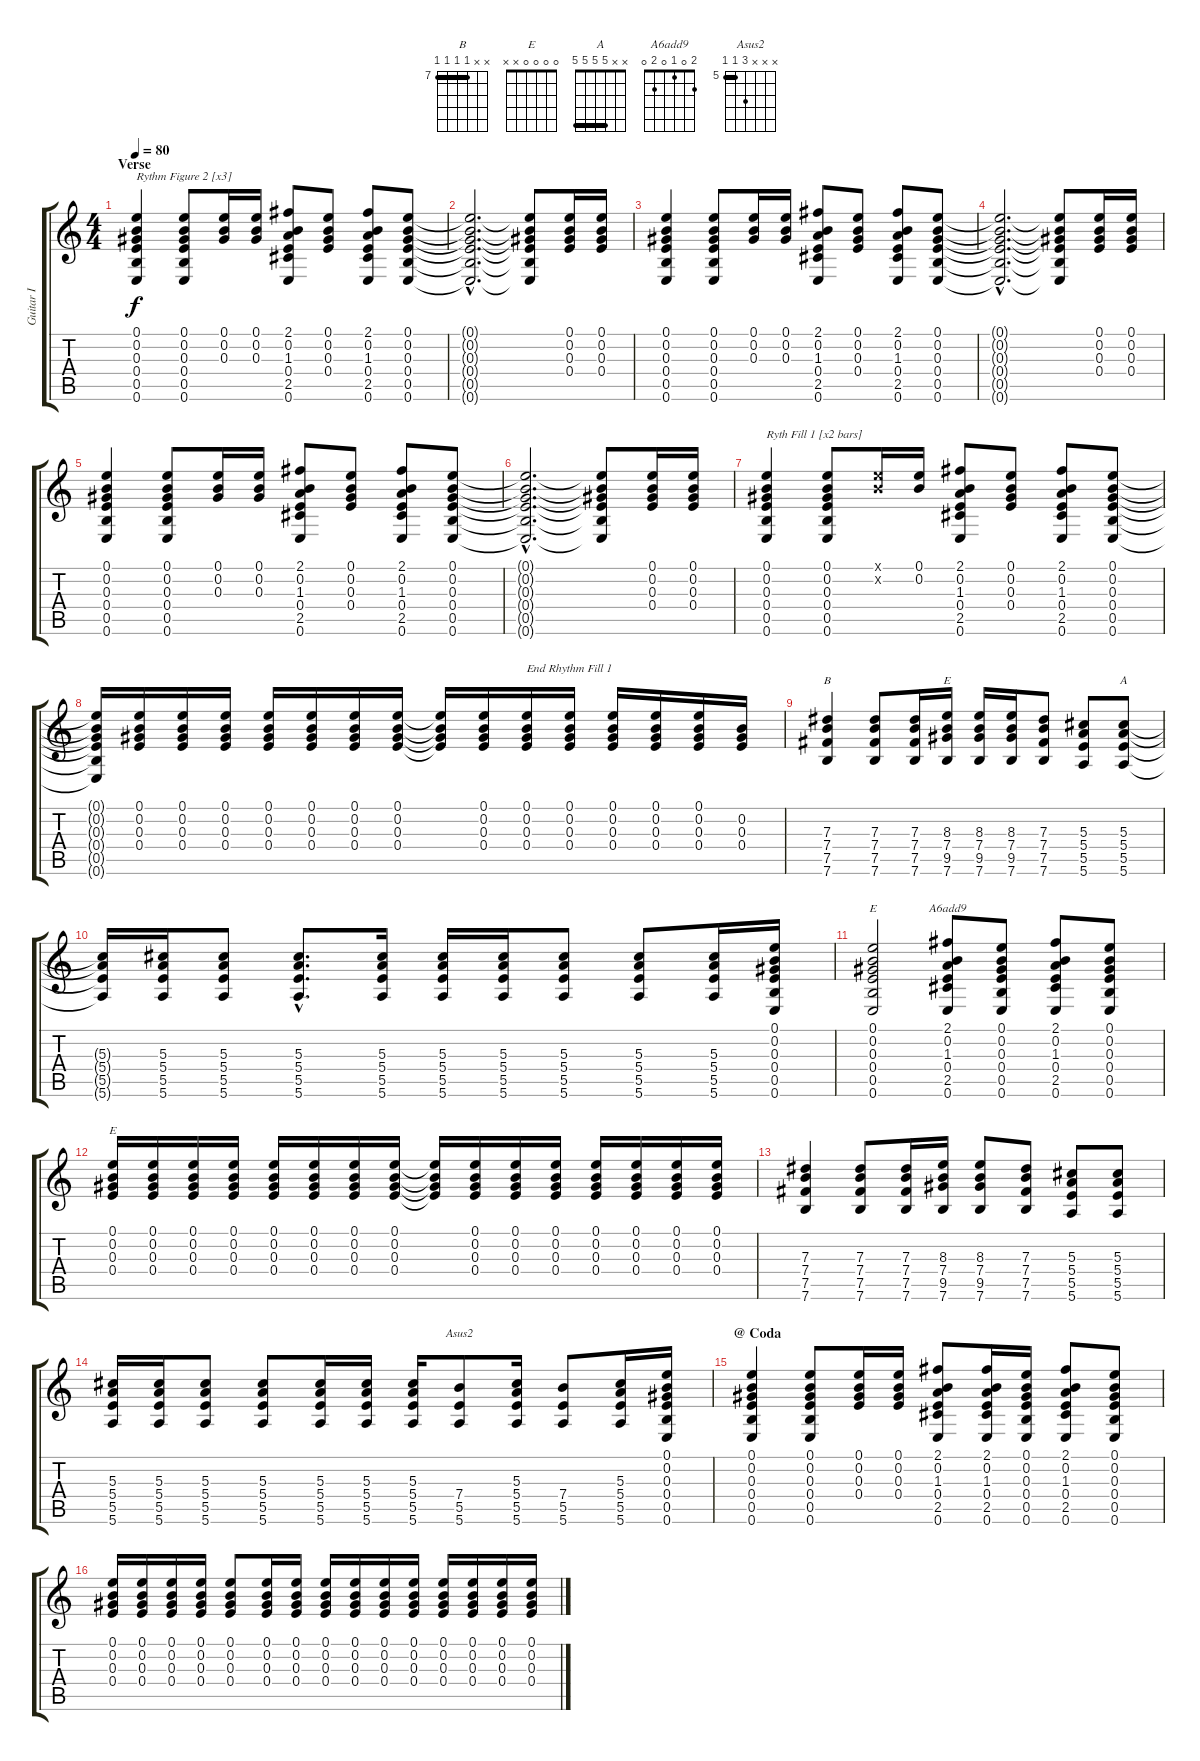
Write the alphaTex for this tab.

\track ("Guitar I" "Guitar I") {instrument acousticguitarnylon}
\staff {score tabs}
\tuning (E4 B3 Ab3 E3 B2 E2) {hide}
\chord ("B" x x 7 7 7 7) {firstfret 7 barre 7}
\chord ("E" x x 8 7 9 7) {firstfret 7 barre 7}
\chord ("A" x x 5 5 5 5) {barre 5}
\chord ("E" 0 0 0 0 0 0)
\chord ("A6add9" 2 0 1 0 2 0)
\chord ("E" 0 0 0 0 x x)
\chord ("Asus2" x x x 7 5 5) {firstfret 5 barre 5}
\ts (4 4)
\section ("" "Verse")
\tempo 80
\clef g2
\ks c
(0.1 0.2 0.3 0.4 0.5 0.6).4{txt "Rythm Figure 2 [x3]" dy f} (0.1 0.2 0.3 0.4 0.5 0.6).8 (0.1 0.2 0.3).16 (0.1 0.2 0.3).16 (2.1 0.2 1.3 0.4 2.5 0.6).8 (0.1 0.2 0.3 0.4).8 (2.1 0.2 1.3 0.4 2.5 0.6).8 (0.1 0.2 0.3 0.4 0.5 0.6).8 |
(0.1{hac t} 0.2{hac t} 0.3{hac t} 0.4{hac t} 0.5{hac t} 0.6{hac t}).2{d} (0.1{t} 0.2{t} 0.3{t} 0.4{t} 0.5{t} 0.6{t}).8 (0.1 0.2 0.3 0.4).16 (0.1 0.2 0.3 0.4).16 |
(0.1 0.2 0.3 0.4 0.5 0.6).4 (0.1 0.2 0.3 0.4 0.5 0.6).8 (0.1 0.2 0.3).16 (0.1 0.2 0.3).16 (2.1 0.2 1.3 0.4 2.5 0.6).8 (0.1 0.2 0.3 0.4).8 (2.1 0.2 1.3 0.4 2.5 0.6).8 (0.1 0.2 0.3 0.4 0.5 0.6).8 |
(0.1{hac t} 0.2{hac t} 0.3{hac t} 0.4{hac t} 0.5{hac t} 0.6{hac t}).2{d} (0.1{t} 0.2{t} 0.3{t} 0.4{t} 0.5{t} 0.6{t}).8 (0.1 0.2 0.3 0.4).16 (0.1 0.2 0.3 0.4).16 |
(0.1 0.2 0.3 0.4 0.5 0.6).4 (0.1 0.2 0.3 0.4 0.5 0.6).8 (0.1 0.2 0.3).16 (0.1 0.2 0.3).16 (2.1 0.2 1.3 0.4 2.5 0.6).8 (0.1 0.2 0.3 0.4).8 (2.1 0.2 1.3 0.4 2.5 0.6).8 (0.1 0.2 0.3 0.4 0.5 0.6).8 |
(0.1{hac t} 0.2{hac t} 0.3{hac t} 0.4{hac t} 0.5{hac t} 0.6{hac t}).2{d} (0.1{t} 0.2{t} 0.3{t} 0.4{t} 0.5{t} 0.6{t}).8 (0.1 0.2 0.3 0.4).16 (0.1 0.2 0.3 0.4).16 |
(0.1 0.2 0.3 0.4 0.5 0.6).4{txt "Ryth Fill 1 [x2 bars]"} (0.1 0.2 0.3 0.4 0.5 0.6).8 (0.1{x} 0.2{x}).16 (0.1 0.2).16 (2.1 0.2 1.3 0.4 2.5 0.6).8 (0.1 0.2 0.3 0.4).8 (2.1 0.2 1.3 0.4 2.5 0.6).8 (0.1 0.2 0.3 0.4 0.5 0.6).8 |
(0.1{t} 0.2{t} 0.3{t} 0.4{t} 0.5{t} 0.6{t}).16 (0.1 0.2 0.3 0.4).16 (0.1 0.2 0.3 0.4).16 (0.1 0.2 0.3 0.4).16 (0.1 0.2 0.3 0.4).16 (0.1 0.2 0.3 0.4).16 (0.1 0.2 0.3 0.4).16 (0.1 0.2 0.3 0.4).16 (0.1{t} 0.2{t} 0.3{t} 0.4{t}).16 (0.1 0.2 0.3 0.4).16 (0.1 0.2 0.3 0.4).16{txt "End Rhythm Fill 1"} (0.1 0.2 0.3 0.4).16 (0.1 0.2 0.3 0.4).16 (0.1 0.2 0.3 0.4).16 (0.1 0.2 0.3 0.4).16 (0.2 0.3 0.4).16 |
(7.3 7.4 7.5 7.6).4{ch "B"} (7.3 7.4 7.5 7.6).8 (7.3 7.4 7.5 7.6).16 (8.3 7.4 9.5 7.6).16{ch "E"} (8.3 7.4 9.5 7.6).16 (8.3 7.4 9.5 7.6).16 (7.3 7.4 7.5 7.6).8 (5.3 5.4 5.5 5.6).8 (5.3 5.4 5.5 5.6).8{ch "A"} |
(5.3{t} 5.4{t} 5.5{t} 5.6{t}).16 (5.3 5.4 5.5 5.6).16 (5.3 5.4 5.5 5.6).8 (5.3{hac} 5.4{hac} 5.5{hac} 5.6{hac}).8{d} (5.3 5.4 5.5 5.6).16 (5.3 5.4 5.5 5.6).16 (5.3 5.4 5.5 5.6).16 (5.3 5.4 5.5 5.6).8 (5.3 5.4 5.5 5.6).8 (5.3 5.4 5.5 5.6).16 (0.1 0.2 0.3 0.4 0.5 0.6).16 |
(0.1 0.2 0.3 0.4 0.5 0.6).2{ch "E"} (2.1 0.2 1.3 0.4 2.5 0.6).8{ch "A6add9"} (0.1 0.2 0.3 0.4 0.5 0.6).8 (2.1 0.2 1.3 0.4 2.5 0.6).8 (0.1 0.2 0.3 0.4 0.5 0.6).8 |
(0.1 0.2 0.3 0.4).16{ch "E"} (0.1 0.2 0.3 0.4).16 (0.1 0.2 0.3 0.4).16 (0.1 0.2 0.3 0.4).16 (0.1 0.2 0.3 0.4).16 (0.1 0.2 0.3 0.4).16 (0.1 0.2 0.3 0.4).16 (0.1 0.2 0.3 0.4).16 (0.1{t} 0.2{t} 0.3{t} 0.4{t}).16 (0.1 0.2 0.3 0.4).16 (0.1 0.2 0.3 0.4).16 (0.1 0.2 0.3 0.4).16 (0.1 0.2 0.3 0.4).16 (0.1 0.2 0.3 0.4).16 (0.1 0.2 0.3 0.4).16 (0.1 0.2 0.3 0.4).16 |
(7.3 7.4 7.5 7.6).4 (7.3 7.4 7.5 7.6).8 (7.3 7.4 7.5 7.6).16 (8.3 7.4 9.5 7.6).16 (8.3 7.4 9.5 7.6).8 (7.3 7.4 7.5 7.6).8 (5.3 5.4 5.5 5.6).8 (5.3 5.4 5.5 5.6).8 |
(5.3 5.4 5.5 5.6).16 (5.3 5.4 5.5 5.6).16 (5.3 5.4 5.5 5.6).8 (5.3 5.4 5.5 5.6).8 (5.3 5.4 5.5 5.6).16 (5.3 5.4 5.5 5.6).16 (5.3 5.4 5.5 5.6).16 (7.4 5.5 5.6).8{ch "Asus2"} (5.3 5.4 5.5 5.6).16 (7.4 5.5 5.6).8 (5.3 5.4 5.5 5.6).16 (0.1 0.2 0.3 0.4 0.5 0.6).16 |
\section ("" "@ Coda")
(0.1 0.2 0.3 0.4 0.5 0.6).4 (0.1 0.2 0.3 0.4 0.5 0.6).8 (0.1 0.2 0.3 0.4).16 (0.1 0.2 0.3 0.4).16 (2.1 0.2 1.3 0.4 2.5 0.6).8 (2.1 0.2 1.3 0.4 2.5 0.6).16 (0.1 0.2 0.3 0.4 0.5 0.6).16 (2.1 0.2 1.3 0.4 2.5 0.6).8 (0.1 0.2 0.3 0.4 0.5 0.6).8 |
(0.1 0.2 0.3 0.4).16 (0.1 0.2 0.3 0.4).16 (0.1 0.2 0.3 0.4).16 (0.1 0.2 0.3 0.4).16 (0.1 0.2 0.3 0.4).8 (0.1 0.2 0.3 0.4).16 (0.1 0.2 0.3 0.4).16 (0.1 0.2 0.3 0.4).16 (0.1 0.2 0.3 0.4).16 (0.1 0.2 0.3 0.4).16 (0.1 0.2 0.3 0.4).16 (0.1 0.2 0.3 0.4).16 (0.1 0.2 0.3 0.4).16 (0.1 0.2 0.3 0.4).16 (0.1 0.2 0.3 0.4).16
